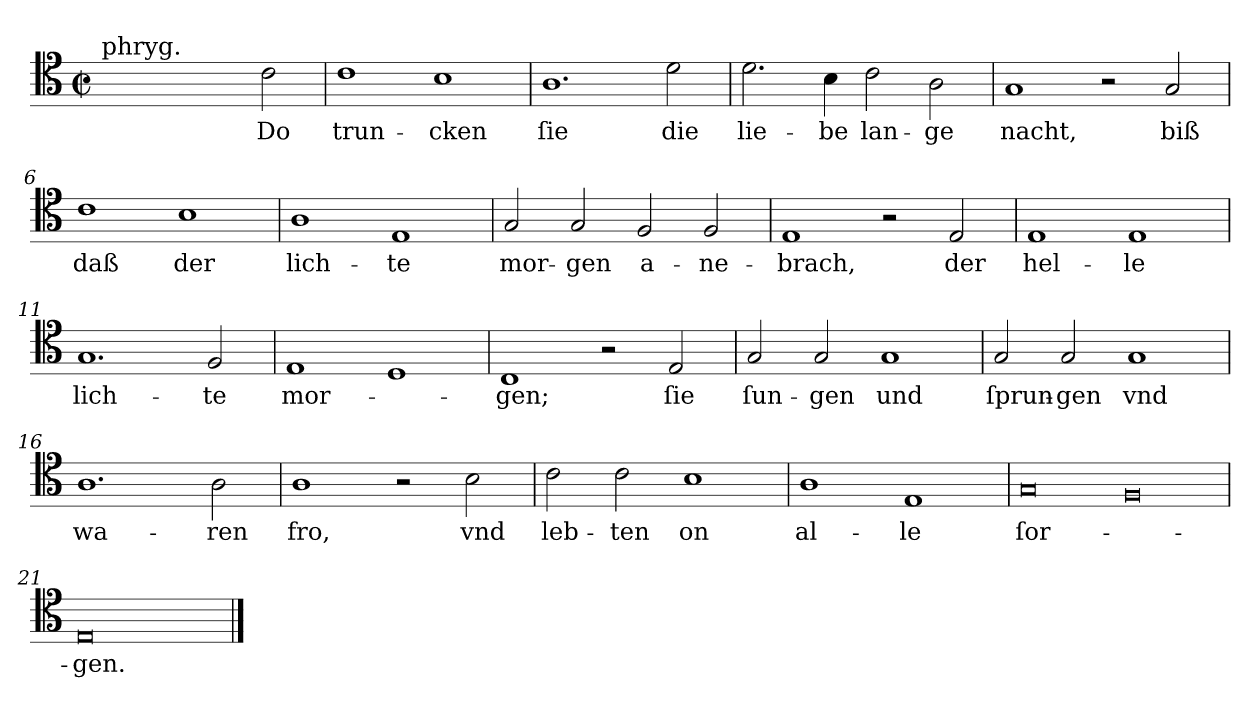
**kern	**text
*part1	*part1
*staff1	*staff1
*clefC4	*
*k[]	*
*E:phr	*
*M4/2	*
*met(c|)	*
=1	=1
!LO:TX:a:t=phryg.	!
1ryy	.
2ryy	.
2c	Do
=2	=2
1c	trun-
1B	-cken
=3	=3
1.A	ſie
2d	die
=4	=4
2.d	lie-
4B	-be
2c	lan-
2A	-ge
=5	=5
1G	nacht,
2r	.
2G	biß
=6	=6
1c	daß
1B	der
=7	=7
1A	lich-
1E	-te
=8	=8
2G	mor-
2G	-gen
2F	a-
2F	-ne-
=9	=9
1E	-brach,
2r	.
2E	der
=10	=10
1E	hel-
1E	-le
=11	=11
1.G	lich-
2F	-te
=12	=12
1E	mor-
1D	.
=13	=13
1C	-gen;
2r	.
2E	ſie
=14	=14
2G	ſun-
2G	-gen
1G	und
=15	=15
2G	ſprun-
2G	-gen
1G	vnd
=16	=16
1.A	wa-
2A	-ren
=17	=17
1A	fro,
2r	.
2B	vnd
=18	=18
2c	leb-
2c	-ten
1B	on
=19	=19
1A	al-
1E	-le
=20	=20
!LO:N:vis=0	!
1G	ſor-
!LO:N:vis=0	!
1F	.
=21	=21
0E/	-gen.
==	==
*-	*-
